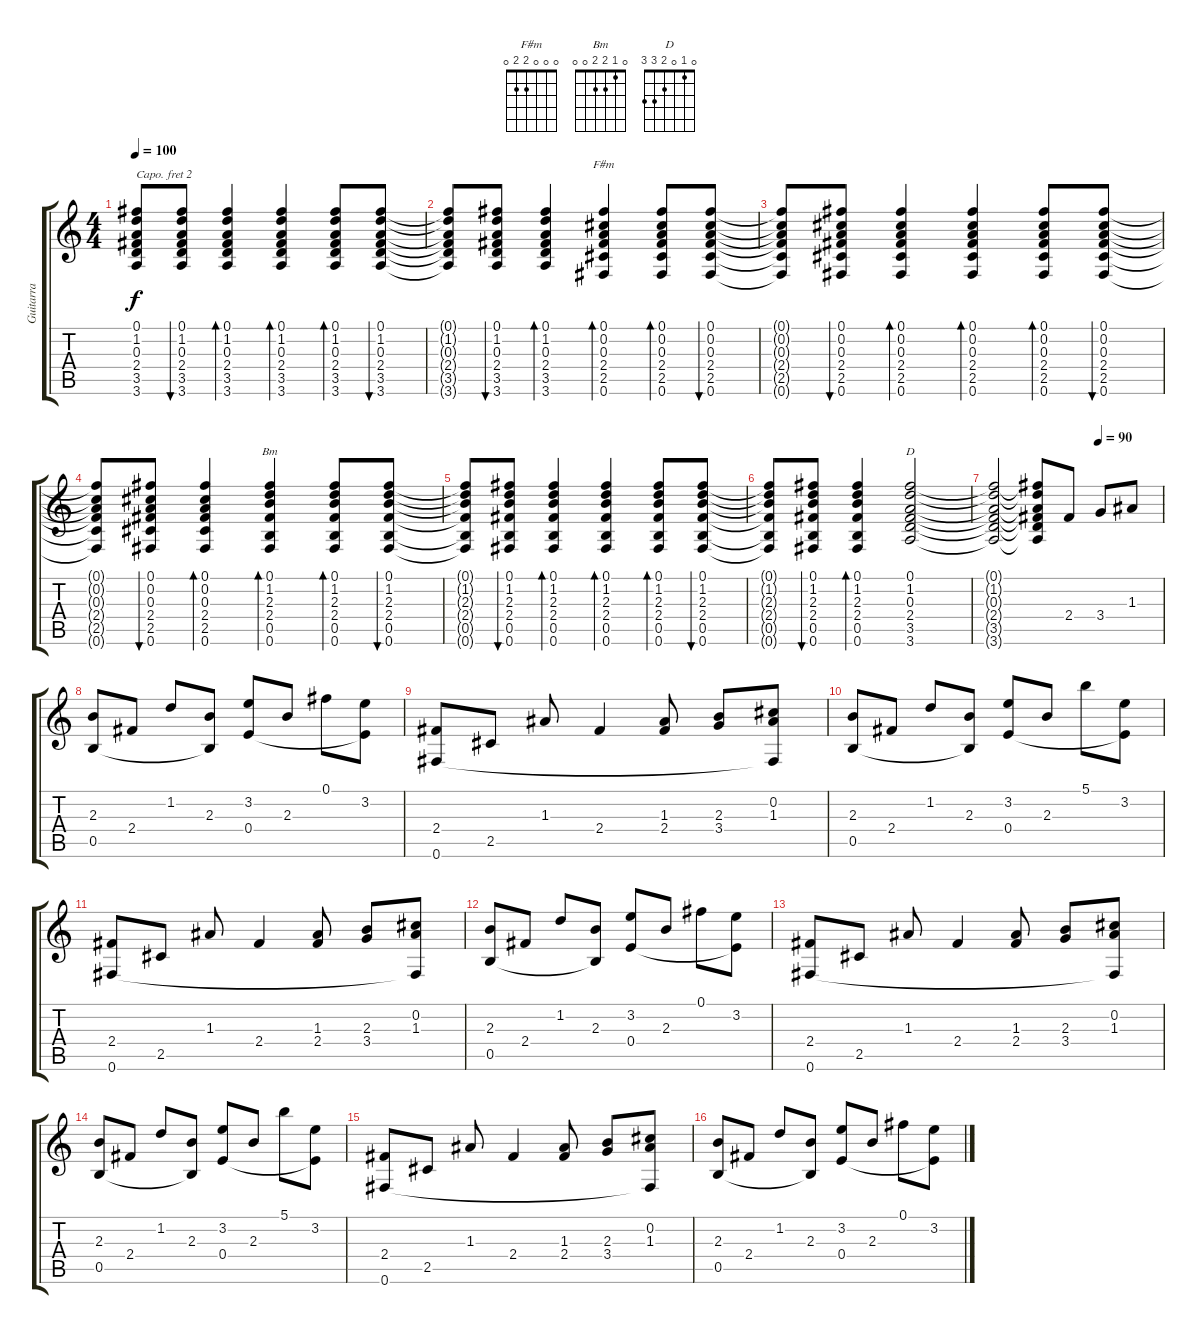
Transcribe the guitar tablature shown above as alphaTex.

\track ("Guitarra" "Guitarra") {instrument acousticguitarnylon}
\staff {score tabs}
\capo 2
\tuning (E4 B3 G3 D3 A2 E2) {hide}
\chord ("F#m" 0 0 0 2 2 0)
\chord ("Bm" 0 1 2 2 0 0)
\chord ("D" 0 1 0 2 3 3)
\ts (4 4)
\tempo 100
\clef g2
\ks c
(0.1{t} 1.2{t} 0.3{t} 2.4{t} 3.5{t} 3.6{t}).8{dy f} (0.1 1.2 0.3 2.4 3.5 3.6).8{bu 30} (0.1 1.2 0.3 2.4 3.5 3.6).4{bd 30} (0.1 1.2 0.3 2.4 3.5 3.6).4{bd 30} (0.1 1.2 0.3 2.4 3.5 3.6).8{bd 30} (0.1 1.2 0.3 2.4 3.5 3.6).8{bu 30} |
(0.1{t} 1.2{t} 0.3{t} 2.4{t} 3.5{t} 3.6{t}).8 (0.1 1.2 0.3 2.4 3.5 3.6).8{bu 30} (0.1 1.2 0.3 2.4 3.5 3.6).4{bd 30} (0.1 0.2 0.3 2.4 2.5 0.6).4{bd 30 ch "F#m"} (0.1 0.2 0.3 2.4 2.5 0.6).8{bd 30} (0.1 0.2 0.3 2.4 2.5 0.6).8{bu 30} |
(0.1{t} 0.2{t} 0.3{t} 2.4{t} 2.5{t} 0.6{t}).8 (0.1 0.2 0.3 2.4 2.5 0.6).8{bu 30} (0.1 0.2 0.3 2.4 2.5 0.6).4{bd 30} (0.1 0.2 0.3 2.4 2.5 0.6).4{bd 30} (0.1 0.2 0.3 2.4 2.5 0.6).8{bd 30} (0.1 0.2 0.3 2.4 2.5 0.6).8{bu 30} |
(0.1{t} 0.2{t} 0.3{t} 2.4{t} 2.5{t} 0.6{t}).8 (0.1 0.2 0.3 2.4 2.5 0.6).8{bu 30} (0.1 0.2 0.3 2.4 2.5 0.6).4{bd 30} (0.1 1.2 2.3 2.4 0.5 0.6).4{bd 30 ch "Bm"} (0.1 1.2 2.3 2.4 0.5 0.6).8{bd 30} (0.1 1.2 2.3 2.4 0.5 0.6).8{bu 30} |
(0.1{t} 1.2{t} 2.3{t} 2.4{t} 0.5{t} 0.6{t}).8 (0.1 1.2 2.3 2.4 0.5 0.6).8{bu 30} (0.1 1.2 2.3 2.4 0.5 0.6).4{bd 30} (0.1 1.2 2.3 2.4 0.5 0.6).4{bd 30} (0.1 1.2 2.3 2.4 0.5 0.6).8{bd 30} (0.1 1.2 2.3 2.4 0.5 0.6).8{bu 30} |
(0.1{t} 1.2{t} 2.3{t} 2.4{t} 0.5{t} 0.6{t}).8 (0.1 1.2 2.3 2.4 0.5 0.6).8{bu 30} (0.1 1.2 2.3 2.4 0.5 0.6).4{bd 30} (0.1 1.2 0.3 2.4 3.5 3.6).2{ch "D"} |
\tempo (90 0.625)
(0.1{t} 1.2{t} 0.3{t} 2.4{t} 3.5{t} 3.6{t}).2 (0.1{t} 1.2{t} 0.3{t} 2.4{t} 3.5{t} 3.6{t}).8 2.4.8{volume 13} 3.4.8 1.3.8 |
(2.3 0.5).8 2.4.8 1.2.8 (2.3 0.5{t}).8 (3.2 0.4).8 2.3.8 0.1.8 (3.2 0.4{t}).8 |
(2.4 0.6).8 2.5.8 1.3.8 2.4.4 (1.3 2.4).8 (2.3 3.4).8 (0.2 1.3 0.6{t}).8 |
(2.3 0.5).8 2.4.8 1.2.8 (2.3 0.5{t}).8 (3.2 0.4).8 2.3.8 5.1.8 (3.2 0.4{t}).8 |
(2.4 0.6).8 2.5.8 1.3.8 2.4.4 (1.3 2.4).8 (2.3 3.4).8 (0.2 1.3 0.6{t}).8 |
(2.3 0.5).8 2.4.8 1.2.8 (2.3 0.5{t}).8 (3.2 0.4).8 2.3.8 0.1.8 (3.2 0.4{t}).8 |
(2.4 0.6).8 2.5.8 1.3.8 2.4.4 (1.3 2.4).8 (2.3 3.4).8 (0.2 1.3 0.6{t}).8 |
(2.3 0.5).8 2.4.8 1.2.8 (2.3 0.5{t}).8 (3.2 0.4).8 2.3.8 5.1.8 (3.2 0.4{t}).8 |
(2.4 0.6).8 2.5.8 1.3.8 2.4.4 (1.3 2.4).8 (2.3 3.4).8 (0.2 1.3 0.6{t}).8 |
(2.3 0.5).8 2.4.8 1.2.8 (2.3 0.5{t}).8 (3.2 0.4).8 2.3.8 0.1.8 (3.2 0.4{t}).8
